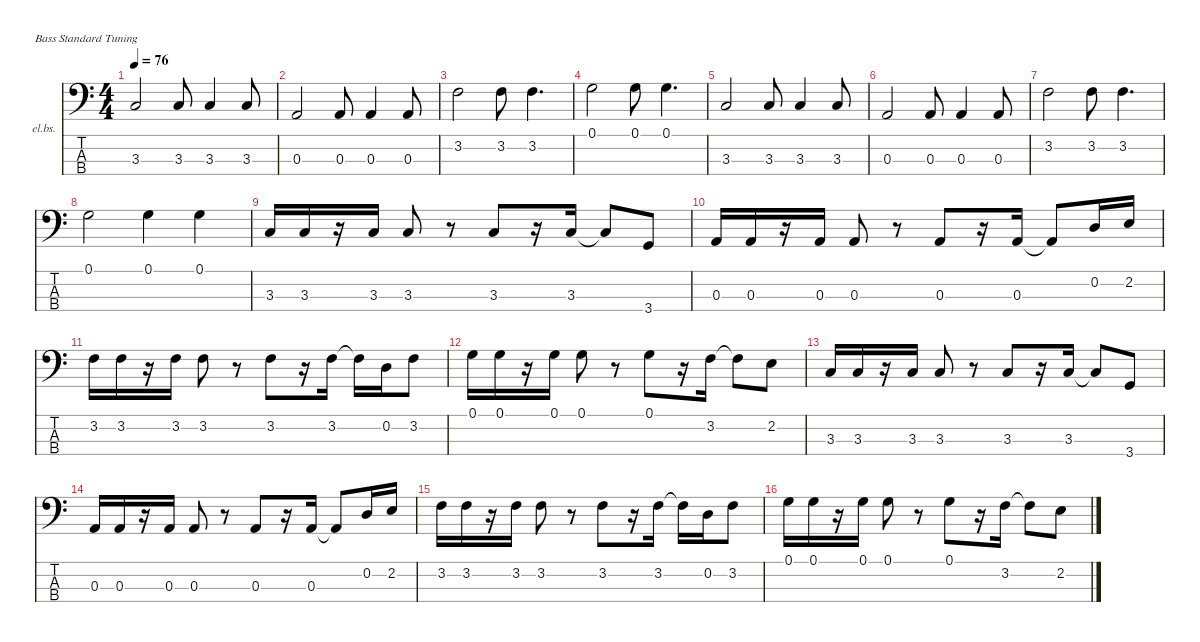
\defaultSystemsLayout 4
\hideDynamics
\bracketExtendMode nobrackets
\firstSystemTrackNameOrientation horizontal
\otherSystemsTrackNameOrientation horizontal
\track ("±´Ë¹" "el.bs.") {instrument electricbassfinger}
\staff {score tabs}
\tuning (G2 D2 A1 E1)
\ts (4 4)
\tempo 76
\clef f4
\ks c
3.3.2{dy f} 3.3.8 3.3.4 3.3.8 |
0.3.2 0.3.8 0.3.4 0.3.8 |
3.2.2 3.2.8 3.2.4{d} |
0.1.2 0.1.8 0.1.4{d} |
3.3.2 3.3.8 3.3.4 3.3.8 |
0.3.2 0.3.8 0.3.4 0.3.8 |
3.2.2 3.2.8 3.2.4{d} |
0.1.2 0.1.4 0.1.4 |
3.3.16 3.3.16 r.16 3.3.16 3.3.8 r.8 3.3.8 r.16 3.3.16 3.3{t}.8 3.4.8 |
0.3.16 0.3.16 r.16 0.3.16 0.3.8 r.8 0.3.8 r.16 0.3.16 0.3{t}.8 0.2.16 2.2.16 |
3.2.16 3.2.16 r.16 3.2.16 3.2.8 r.8 3.2.8 r.16 3.2.16 3.2{t}.16 0.2.16 3.2.8 |
0.1.16 0.1.16 r.16 0.1.16 0.1.8 r.8 0.1.8 r.16 3.2.16 3.2{t}.8 2.2.8 |
3.3.16 3.3.16 r.16 3.3.16 3.3.8 r.8 3.3.8 r.16 3.3.16 3.3{t}.8 3.4.8 |
0.3.16 0.3.16 r.16 0.3.16 0.3.8 r.8 0.3.8 r.16 0.3.16 0.3{t}.8 0.2.16 2.2.16 |
3.2.16 3.2.16 r.16 3.2.16 3.2.8 r.8 3.2.8 r.16 3.2.16 3.2{t}.16 0.2.16 3.2.8 |
0.1.16 0.1.16 r.16 0.1.16 0.1.8 r.8 0.1.8 r.16 3.2.16 3.2{t}.8 2.2.8
